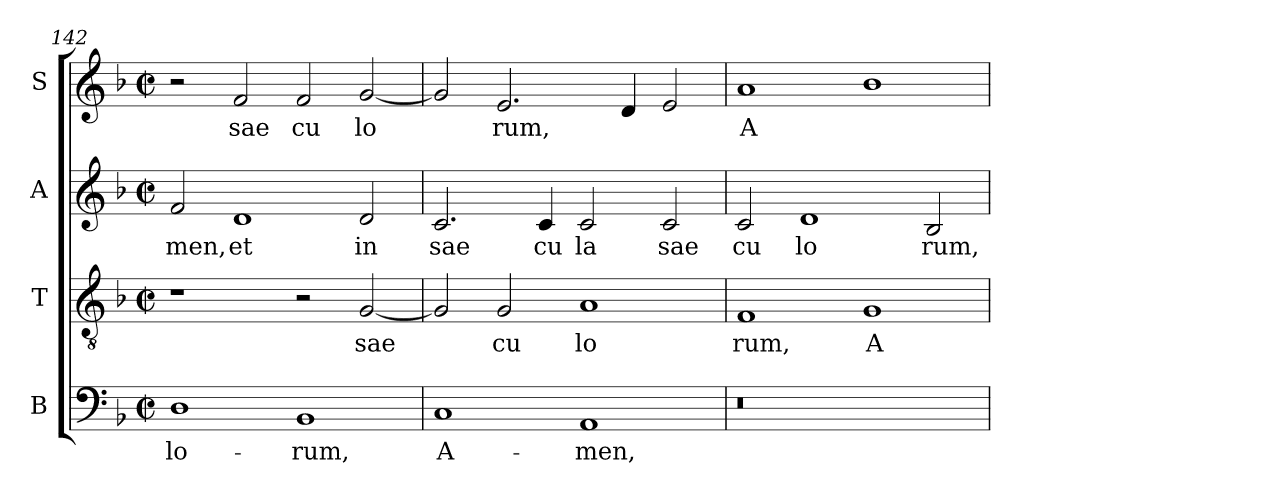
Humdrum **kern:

**kern	**text	**kern	**text	**kern	**text	**kern	**text
*part4	*part4	*part3	*part3	*part2	*part2	*part1	*part1
*staff4	*staff4	*staff3	*staff3	*staff2	*staff2	*staff1	*staff1
*I"B	*	*I"T	*	*I"A	*	*I"S	*
*I'B	*	*I'T	*	*I'A	*	*I'S	*
*clefF4	*	*clefGv2	*	*clefG2	*	*clefG2	*
*k[b-]	*	*k[b-]	*	*k[b-]	*	*k[b-]	*
*F:	*	*F:	*	*F:	*	*F:	*
*M2/2	*	*M2/2	*	*M2/2	*	*M2/2	*
*met(c|)	*	*met(c|)	*	*met(c|)	*	*met(c|)	*
=142	=142	=142	=142	=142	=142	=142	=142
!	!LO:LY:b:cj	!	!	!	!LO:LY:b:cj	!	!
1D	-lo-	1r	.	2f/	men,	2r	.
!	!	!	!	!	!LO:LY:b:cj	!	!LO:LY:b:cj
.	.	.	.	1d	et	2f/	sae
!	!LO:LY:b:cj	!	!	!	!	!	!LO:LY:b:cj
1BB-	-rum,	2r	.	.	.	2f/	cu
!	!	!	!LO:LY:b:cj	!	!LO:LY:b:cj	!	!LO:LY:b:cj
.	.	[<2G/	sae	2d/	in	[<2g/	lo
=143	=143	=143	=143	=143	=143	=143	=143
!	!LO:LY:b:cj	!	!LO:LY:b:cj	!	!LO:LY:b:cj	!	!LO:LY:b:cj
1C	A-	2G/]	.	2.c/	sae	2g/]	.
!	!	!	!LO:LY:b:cj	!	!	!	!LO:LY:b:cj
.	.	2G/	cu	.	.	2.e/	rum,
!	!	!	!	!	!LO:LY:b:cj	!	!
.	.	.	.	4c/	cu	.	.
!	!LO:LY:b:cj	!	!LO:LY:b:cj	!	!LO:LY:b:cj	!	!
1AA	-men,	1A	lo	2c/	la	.	.
!	!	!	!	!	!	!	!LO:LY:b:cj
.	.	.	.	.	.	4d/	.
!	!	!	!	!	!LO:LY:b:cj	!	!LO:LY:b:cj
.	.	.	.	2c/	sae	2e/	.
=144	=144	=144	=144	=144	=144	=144	=144
!	!	!	!LO:LY:b:cj	!	!LO:LY:b:cj	!	!LO:LY:b:cj
0r	.	1F	rum,	2c/	cu	1a	A
!	!	!	!	!	!LO:LY:b:cj	!	!
.	.	.	.	1d	lo	.	.
!	!	!	!LO:LY:b:cj	!	!	!	!LO:LY:b:cj
.	.	1G	A	.	.	1b-	.
!	!	!	!	!	!LO:LY:b:cj	!	!
.	.	.	.	2B-/	rum,	.	.
=	=	=	=	=	=	=	=
*-	*-	*-	*-	*-	*-	*-	*-
